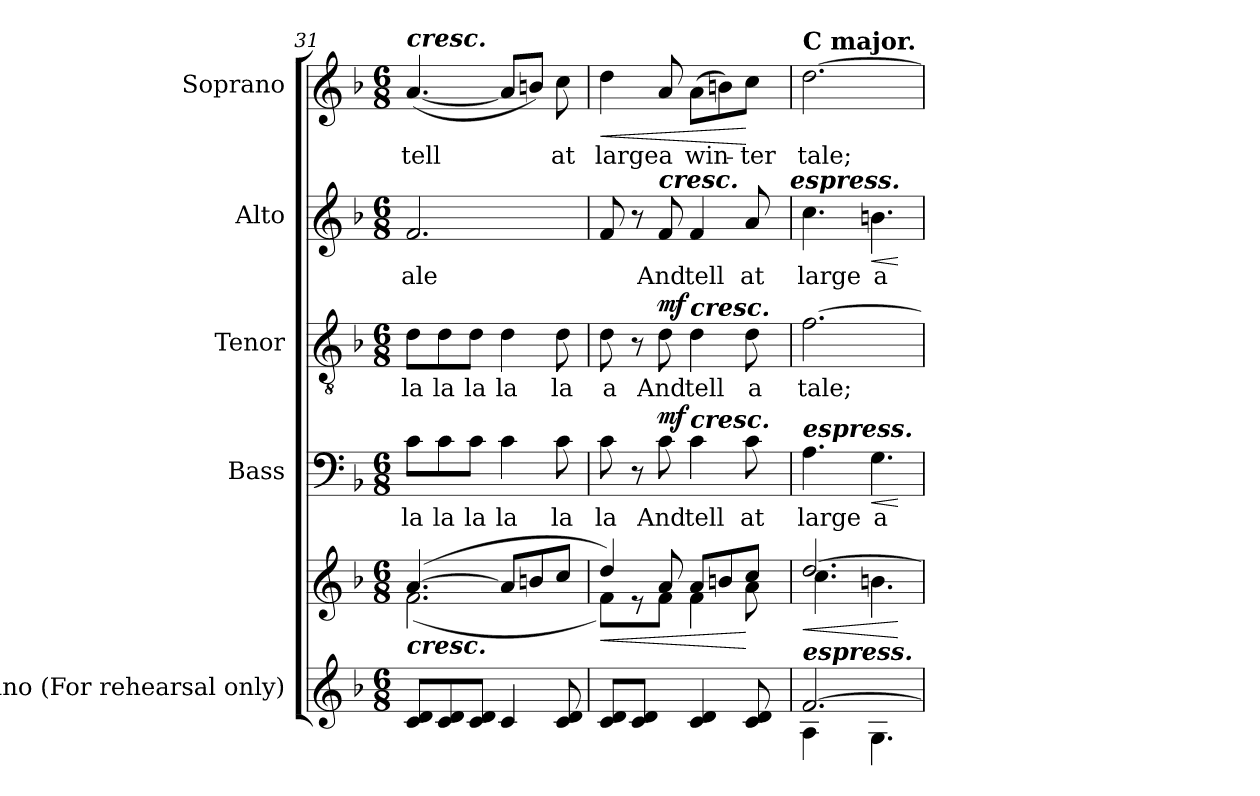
**kern	**kern	**dynam	**kern	**text	**dynam	**kern	**text	**dynam	**kern	**text	**dynam	**kern	**text	**dynam
*part5	*part5	*part5	*part4	*part4	*part4	*part3	*part3	*part3	*part2	*part2	*part2	*part1	*part1	*part1
*staff6	*staff5	*staff5/6	*staff4	*staff4	*staff4	*staff3	*staff3	*staff3	*staff2	*staff2	*staff2	*staff1	*staff1	*staff1
*I"Piano (For rehearsal only)	*	*	*I"Bass	*	*	*I"Tenor	*	*	*I"Alto	*	*	*I"Soprano	*	*
*I'Pno.	*	*	*I'B.	*	*	*I'T.	*	*	*I'A.	*	*	*I'S.	*	*
*clefG2	*clefG2	*	*clefF4	*	*	*clefGv2	*	*	*clefG2	*	*	*clefG2	*	*
*	*	*	*	*	*	*ITrd7c12	*	*	*	*	*	*	*	*
*k[b-]	*k[b-]	*	*k[b-]	*	*	*k[b-]	*	*	*k[b-]	*	*	*k[b-]	*	*
*F:	*F:	*	*F:	*	*	*F:	*	*	*F:	*	*	*F:	*	*
*M6/8	*M6/8	*	*M6/8	*	*	*M6/8	*	*	*M6/8	*	*	*M6/8	*	*
=31	=31	=31	=31	=31	=31	=31	=31	=31	=31	=31	=31	=31	=31	=31
*	*^	*	*	*	*	*	*	*	*	*	*	*	*	*
!	!	!	!	!	!LO:LY:b:color=#000000	!	!	!	!	!	!	!	!	!	!
!	!	!	!	!	!	!	!	!LO:LY:b:color=#000000	!	!	!	!	!	!	!
!	!	!	!	!	!	!	!	!	!	!	!LO:LY:b:color=#000000	!	!	!	!
!	!	!	!	!	!	!	!	!	!	!	!	!	!LO:TX:a:Bi:t=cresc.	!	!
!	!LO:TX:b:Bi:t=cresc.	!	!	!	!	!	!	!	!	!	!	!	!	!	!
!	!	!	!	!	!	!	!	!	!	!	!	!	!	!LO:LY:b:color=#000000	!
8ci/ 8diL	([>4.ai/	(2.fi\	.	8ci\L	la	.	8Di\L	la	.	2.fi/	ale	.	([<4.ai/	tell	.
!	!	!	!	!	!LO:LY:b:color=#000000	!	!	!	!	!	!	!	!	!	!
!	!	!	!	!	!	!	!	!LO:LY:b:color=#000000	!	!	!	!	!	!	!
8ci/ 8di	.	.	.	8ci\	la	.	8Di\	la	.	.	.	.	.	.	.
!	!	!	!	!	!LO:LY:b:color=#000000	!	!	!	!	!	!	!	!	!	!
!	!	!	!	!	!	!	!	!LO:LY:b:color=#000000	!	!	!	!	!	!	!
8ci/ 8diJ	.	.	.	8ci\J	la	.	8Di\J	la	.	.	.	.	.	.	.
!	!	!	!	!	!LO:LY:b:color=#000000	!	!	!	!	!	!	!	!	!	!
!	!	!	!	!	!	!	!	!LO:LY:b:color=#000000	!	!	!	!	!	!	!
4ci/	8ai/L]	.	.	4ci\	la	.	4Di\	la	.	.	.	.	8ai/L]	.	.
.	8bni/	.	.	.	.	.	.	.	.	.	.	.	8bni/J)	.	.
!	!	!	!	!	!LO:LY:b:color=#000000	!	!	!	!	!	!	!	!	!	!
!	!	!	!	!	!	!	!	!LO:LY:b:color=#000000	!	!	!	!	!	!	!
!	!	!	!	!	!	!	!	!	!	!	!	!	!	!LO:LY:b:color=#000000	!
8ci/ 8di	8cci/J	.	.	8ci\	la	.	8Di\	la	.	.	.	.	8cci\	at	.
!!LO:PB:g=z
=32	=32	=32	=32	=32	=32	=32	=32	=32	=32	=32	=32	=32	=32	=32	=32
!	!	!	!LO:HP:b	!	!	!	!	!	!	!	!	!	!	!	!
!	!	!	!	!	!LO:LY:b:color=#000000	!	!	!	!	!	!	!	!	!	!
!	!	!	!	!	!	!	!	!LO:LY:b:color=#000000	!	!	!	!	!	!	!
!	!	!	!	!	!	!	!	!	!	!	!	!	!	!LO:LY:b:color=#000000	!LO:HP:b
*	*	*	*	*	*	*	*	*	*	*^	*	*	*	*	*
8ci/ 8diL	4ddi/)	8fi\L)	<	8ci\	la	.	8Di\	a	.	8fi/	2ryy	.	.	4ddi\	large	<
8ci/ 8diJ	.	8r	.	8r	.	.	8r	.	.	8r	.	.	.	.	.	.
!	!	!	!	!	!LO:LY:b:color=#000000	!	!	!	!	!	!	!	!	!	!	!
!	!	!	!	!	!	!	!	!LO:LY:b:color=#000000	!	!	!	!	!	!	!	!
!	!	!	!	!	!	!	!	!	!	!	!	!LO:LY:b:color=#000000	!	!	!	!
!	!	!	!	!	!	!	!	!	!	!LO:TX:a:Bi:t=cresc.	!	!	!	!	!	!
!	!	!	!	!	!	!	!	!	!	!	!	!	!	!	!LO:LY:b:color=#000000	!
8ryy	8ai/	8fi\J	.	8ci\	And	mf	8Di\	And	mf	8fi/	.	And	.	8ai/	a	.
!	!	!	!	!	!LO:LY:b:color=#000000	!	!	!	!	!	!	!	!	!	!	!
!	!	!	!	!	!	!	!	!LO:LY:b:color=#000000	!	!	!	!	!	!	!	!
!	!	!	!	!	!	!	!	!	!	!	!	!LO:LY:b:color=#000000	!	!	!	!
!	!	!	!	!	!	!	!LO:TX:a:Bi:t=cresc.	!	!	!	!	!	!	!	!	!
!	!	!	!	!LO:TX:a:Bi:t=cresc.	!	!	!	!	!	!	!	!	!	!	!	!
!	!	!	!	!	!	!	!	!	!	!	!	!	!	!	!LO:LY:b:color=#000000	!
4ci/ 4di	8ai/L	4fi\	.	4ci\	tell	.	4Di\	tell	.	4fi/	.	tell	.	(8ai\L	win-	.
.	8bni/	.	.	.	.	.	.	.	.	.	8ryy	.	.	8bni\)	.	.
!	!	!	!	!	!LO:LY:b:color=#000000	!	!	!	!	!	!	!	!	!	!	!
!	!	!	!	!	!	!	!	!LO:LY:b:color=#000000	!	!	!	!	!	!	!	!
!	!	!	!	!	!	!	!	!	!	!	!	!LO:LY:b:color=#000000	!	!	!	!
!	!	!	!	!	!	!	!	!	!	!	!	!	!	!	!LO:LY:b:color=#000000	!
8ci/ 8di	8cci/J	8ai\	[	8ci\	at	.	8Di\	a	.	8ai/	16ryy	at	.	8cci\J	-ter	[
.	.	.	.	.	.	.	.	.	.	.	32ryy	.	.	.	.	.
.	.	.	.	.	.	.	.	.	.	.	64ryy	.	.	.	.	.
.	.	.	.	.	.	.	.	.	.	.	128...ryy	.	.	.	.	.
!	!	!	!	!	!	!	!	!	!	!	!LO:TX:a:Bi:t=espress.	!	!	!	!	!
.	.	.	.	.	.	.	.	.	.	.	1024ryy	.	.	.	.	.
=33	=33	=33	=33	=33	=33	=33	=33	=33	=33	=33	=33	=33	=33	=33	=33	=33
*^	*	*	*	*	*	*	*	*	*	*	*	*	*	*	*	*
!	!	!	!	!LO:HP:b	!	!	!	!	!	!	!	!	!	!	!	!	!
*	*	*	*	*	*	*	*	*	*	*	*v	*v	*	*	*	*	*
*	*	*	*	*	*	*	*	*	*	*	*^	*	*	*	*	*
!	!	!	!	!	!	!LO:LY:b:color=#000000	!	!	!	!	!	!	!	!	!	!	!
*	*	*	*	*	*	*	*	*	*	*	*v	*v	*	*	*	*	*
*	*	*	*	*	*	*	*	*	*	*	*^	*	*	*	*	*
!	!	!	!	!	!	!	!	!	!LO:LY:b:color=#000000	!	!	!	!	!	!	!	!
*	*	*	*	*	*	*	*	*	*	*	*v	*v	*	*	*	*	*
*	*	*	*	*	*	*	*	*	*	*	*^	*	*	*	*	*
!	!	!	!	!	!	!	!	!	!	!	!	!	!LO:LY:b:color=#000000	!	!	!	!
*	*	*	*	*	*	*	*	*	*	*	*v	*v	*	*	*	*	*
*	*	*	*	*	*	*	*	*	*	*	*^	*	*	*	*	*
!	!	!	!	!	!	!	!	!	!	!	!	!	!	!	!LO:TX:a:B:t=C major.	!	!
!	!	!	!	!	!LO:TX:a:Bi:t=espress.	!	!	!	!	!	!	!	!	!	!	!	!
!LO:TX:a:Bi:t=espress.	!	!	!	!	!	!	!	!	!	!	!	!	!	!	!	!	!
!	!	!	!	!	!	!	!	!	!	!	!	!	!	!	!	!LO:LY:b:color=#000000	!
*	*	*	*	*	*	*	*	*	*	*	*v	*v	*	*	*	*	*
[>2.fi/	4Ai\	[>2.ddi/	4.cci\	<	4.Ai\	large	.	[>2.Fi\	tale;	.	4.cci\	large	.	[>2.ddi\	tale;	.
.	8ryy	.	.	.	.	.	.	.	.	.	.	.	.	.	.	.
!	!	!	!	!	!	!LO:LY:b:color=#000000	!LO:HP:b	!	!	!	!	!	!	!	!	!
!	!	!	!	!	!	!	!	!	!	!	!	!LO:LY:b:color=#000000	!LO:HP:b	!	!	!
.	4.Gi\	.	4.bni\	.	4.Gi\	a	<	.	.	.	4.bni\	a	<	.	.	.
*v	*v	*	*	*	*	*	*	*	*	*	*	*	*	*	*	*
*	*v	*v	*	*	*	*	*	*	*	*	*	*	*	*	*
.	.	[	.	.	[	.	.	.	.	.	[	.	.	.
=	=	=	=	=	=	=	=	=	=	=	=	=	=	=
*-	*-	*-	*-	*-	*-	*-	*-	*-	*-	*-	*-	*-	*-	*-
